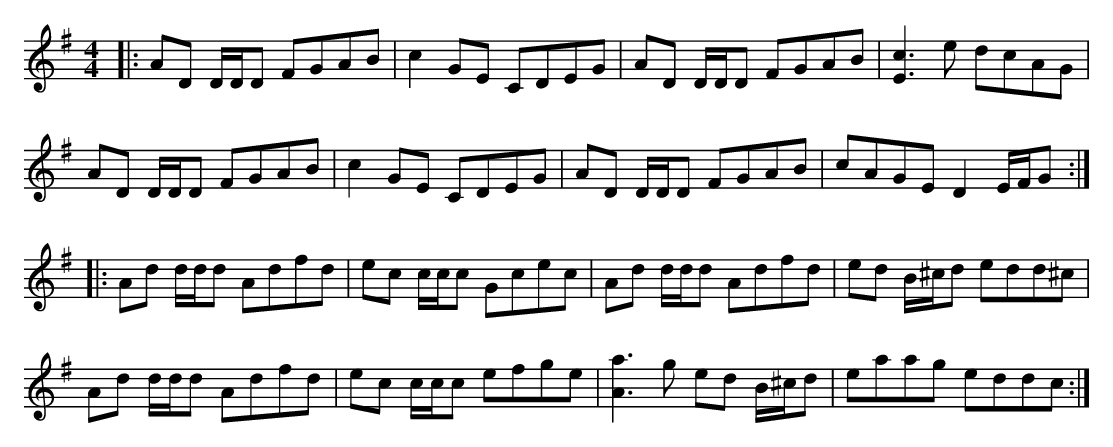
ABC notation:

X:1
M:4/4
K:Dmix
|:AD D/D/D FGAB|c2 GE CDEG|AD D/D/D FGAB|[E3c3] e dcAG|
AD D/D/D FGAB|c2 GE CDEG|AD D/D/D FGAB|cAGE D2 E/F/G:|
|:Ad d/d/d Adfd|ec c/c/c Gcec|Ad d/d/d Adfd|ed B/^c/d edd^c|
Ad d/d/d Adfd|ec c/c/c efge|[A3a3] g ed B/^c/d|eaag eddc:|
